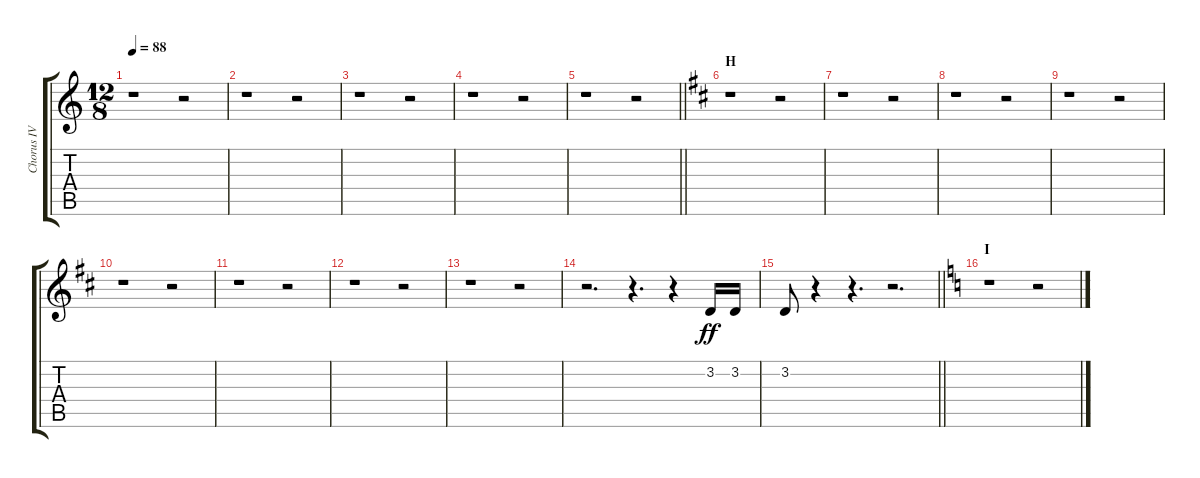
\track ("Chorus IV" "Chorus IV") {instrument voiceoohs}
\staff {score tabs}
\tuning (E4 B3 G3 D3 A2 E2) {hide}
\ts (12 8)
\tempo 88
\clef g2
\ks c
r.1{dy ff} r.2 |
r.1 r.2 |
r.1 r.2 |
r.1 r.2 |
\barLineRight lightlight
r.1 r.2 |
\section ("" "H")
\ks d
r.1 r.2 |
r.1 r.2 |
r.1 r.2 |
r.1 r.2 |
r.1 r.2 |
r.1 r.2 |
r.1 r.2 |
r.1 r.2 |
r.2{d} r.4{d} r.4 3.2.16 3.2.16 |
\barLineRight lightlight
3.2.8 r.4 r.4{d} r.2{d} |
\section ("" "I")
\ks c
r.1 r.2
